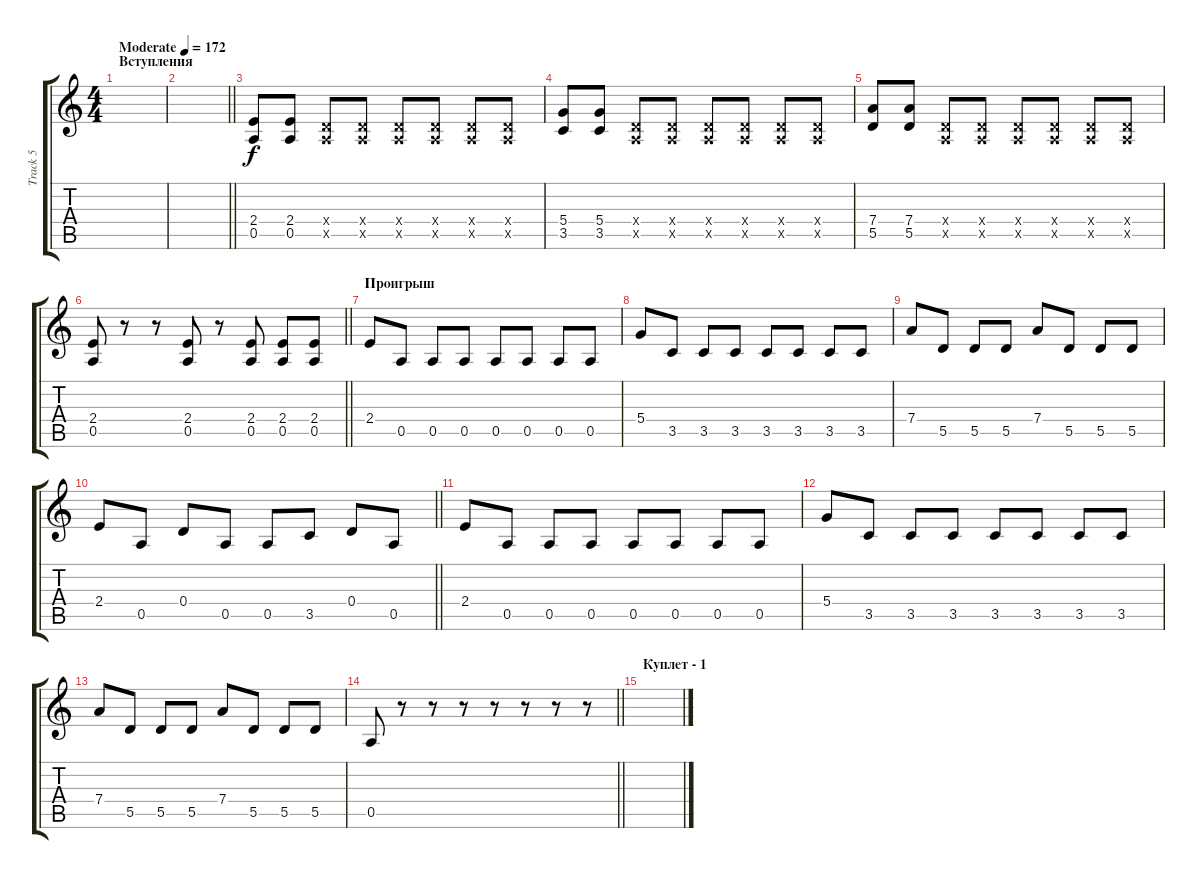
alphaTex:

\track ("Track 5" "Track 5") {instrument overdrivenguitar}
\staff {score tabs}
\tuning (E4 B3 G3 D3 A2 E2) {hide}
\ts (4 4)
\section ("" "Вступления")
\tempo (172 "Moderate")
\clef g2
\ks c
|
\barLineRight lightlight
|
(2.4 0.5).8 (2.4 0.5).8 (0.4{x} 0.5{x}).8 (0.4{x} 0.5{x}).8 (0.4{x} 0.5{x}).8 (0.4{x} 0.5{x}).8 (0.4{x} 0.5{x}).8 (0.4{x} 0.5{x}).8 |
(5.4 3.5).8 (5.4 3.5).8 (0.4{x} 0.5{x}).8 (0.4{x} 0.5{x}).8 (0.4{x} 0.5{x}).8 (0.4{x} 0.5{x}).8 (0.4{x} 0.5{x}).8 (0.4{x} 0.5{x}).8 |
(7.4 5.5).8 (7.4 5.5).8 (0.4{x} 0.5{x}).8 (0.4{x} 0.5{x}).8 (0.4{x} 0.5{x}).8 (0.4{x} 0.5{x}).8 (0.4{x} 0.5{x}).8 (0.4{x} 0.5{x}).8 |
\barLineRight lightlight
(2.4 0.5).8 r.8 r.8 (2.4 0.5).8 r.8 (2.4 0.5).8 (2.4 0.5).8 (2.4 0.5).8 |
\section ("" "Проигрыш ")
2.4.8 0.5.8 0.5.8 0.5.8 0.5.8 0.5.8 0.5.8 0.5.8 |
5.4.8 3.5.8 3.5.8 3.5.8 3.5.8 3.5.8 3.5.8 3.5.8 |
7.4.8 5.5.8 5.5.8 5.5.8 7.4.8 5.5.8 5.5.8 5.5.8 |
\barLineRight lightlight
2.4.8 0.5.8 0.4.8 0.5.8 0.5.8 3.5.8 0.4.8 0.5.8 |
2.4.8 0.5.8 0.5.8 0.5.8 0.5.8 0.5.8 0.5.8 0.5.8 |
5.4.8 3.5.8 3.5.8 3.5.8 3.5.8 3.5.8 3.5.8 3.5.8 |
7.4.8 5.5.8 5.5.8 5.5.8 7.4.8 5.5.8 5.5.8 5.5.8 |
\barLineRight lightlight
0.5.8 r.8 r.8 r.8 r.8 r.8 r.8 r.8 |
\section ("" "Куплет - 1")
